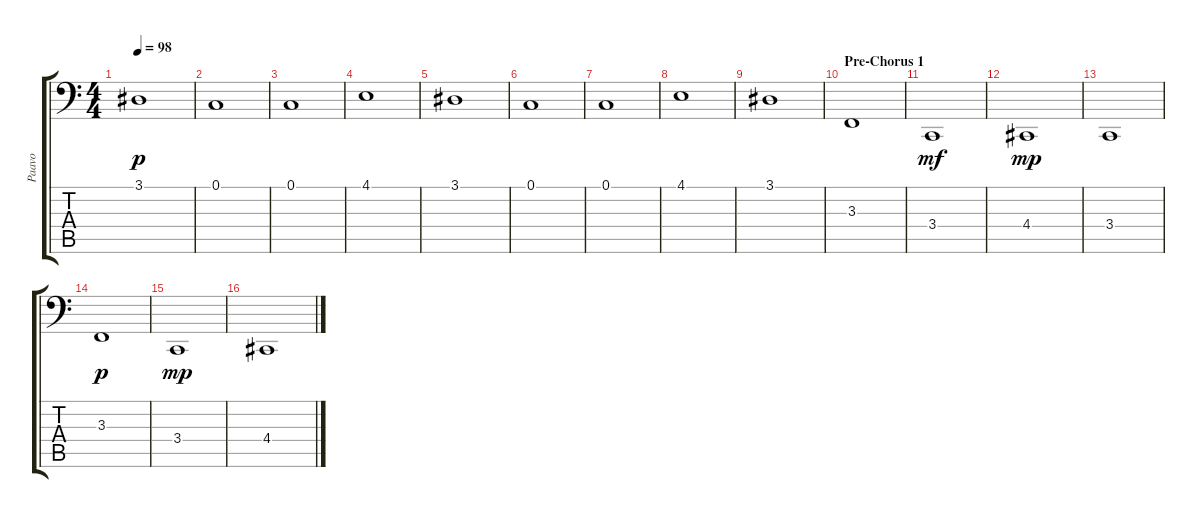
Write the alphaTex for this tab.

\track ("Paavo" "Paavo") {instrument cello}
\staff {score tabs}
\tuning (C3 G2 D2 A1 E1 B0) {hide}
\ts (4 4)
\tempo 98
\clef f4
\ks c
3.1.1{dy p} |
0.1.1 |
0.1.1 |
4.1.1 |
3.1.1 |
0.1.1 |
0.1.1 |
4.1.1 |
3.1.1 |
\section ("" "Pre-Chorus 1")
3.3.1 |
3.4.1{dy mf} |
4.4.1{dy mp} |
3.4.1 |
3.3.1{dy p} |
3.4.1{dy mp} |
4.4.1
